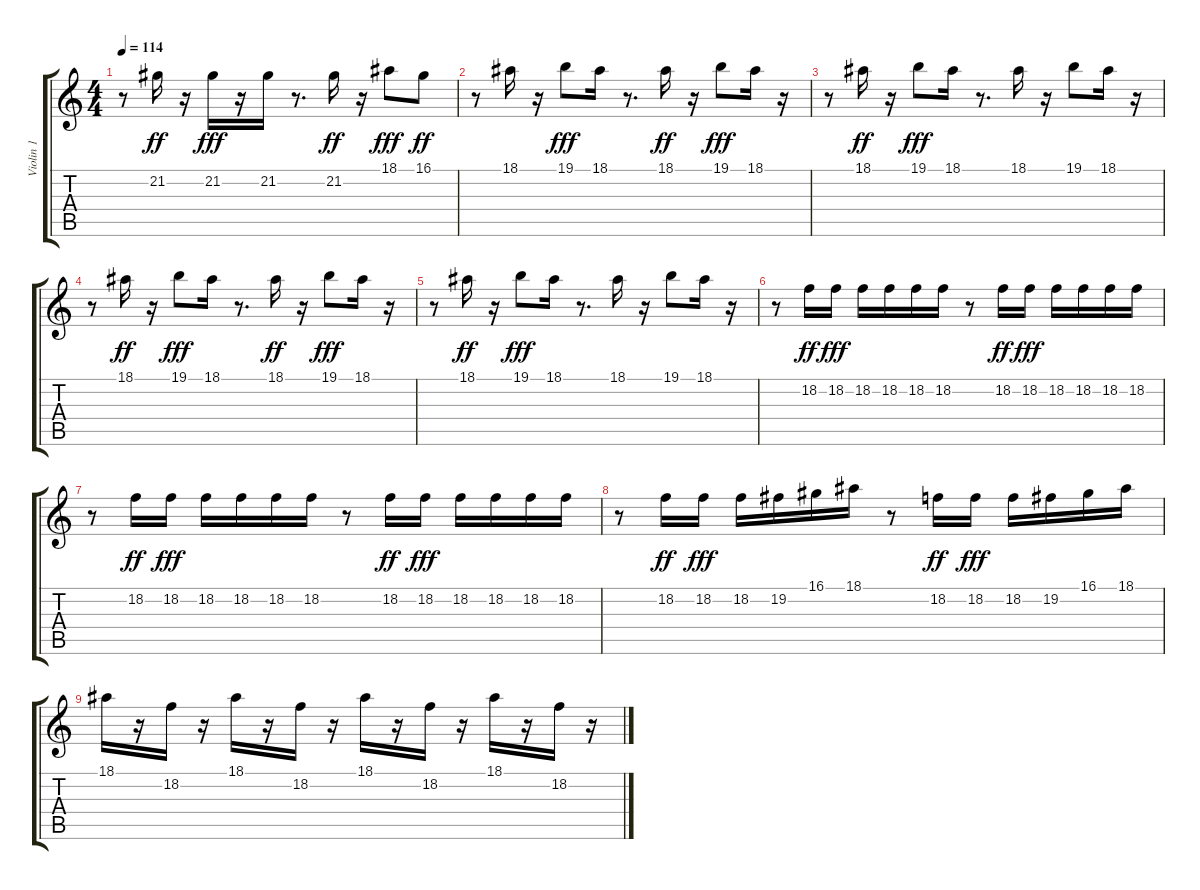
\track ("Violin 1" "Violin 1") {instrument stringensemble1}
\staff {score tabs}
\tuning (E4 B3 G3 D3 A2 E2) {hide}
\ts (4 4)
\tempo 114
\clef g2
\ks c
r.8{dy ff} 21.2.16 r.16 21.2.16{dy fff} r.16 21.2.16 r.8{d} 21.2.16{dy ff} r.16 18.1.8{dy fff} 16.1.8{dy ff} |
r.8 18.1.16 r.16 19.1.8{dy fff} 18.1.16 r.8{d} 18.1.16{dy ff} r.16 19.1.8{dy fff} 18.1.16 r.16 |
r.8 18.1.16{dy ff} r.16 19.1.8{dy fff} 18.1.16 r.8{d} 18.1.16 r.16 19.1.8 18.1.16 r.16 |
r.8 18.1.16{dy ff} r.16 19.1.8{dy fff} 18.1.16 r.8{d} 18.1.16{dy ff} r.16 19.1.8{dy fff} 18.1.16 r.16 |
r.8 18.1.16{dy ff} r.16 19.1.8{dy fff} 18.1.16 r.8{d} 18.1.16 r.16 19.1.8 18.1.16 r.16 |
r.8 18.2.16{dy ff} 18.2.16{dy fff} 18.2.16 18.2.16 18.2.16 18.2.16 r.8 18.2.16{dy ff} 18.2.16{dy fff} 18.2.16 18.2.16 18.2.16 18.2.16 |
r.8 18.2.16{dy ff} 18.2.16{dy fff} 18.2.16 18.2.16 18.2.16 18.2.16 r.8 18.2.16{dy ff} 18.2.16{dy fff} 18.2.16 18.2.16 18.2.16 18.2.16 |
r.8 18.2.16{dy ff} 18.2.16{dy fff} 18.2.16 19.2.16 16.1.16 18.1.16 r.8 18.2.16{dy ff} 18.2.16{dy fff} 18.2.16 19.2.16 16.1.16 18.1.16 |
18.1.16 r.16 18.2.16 r.16 18.1.16 r.16 18.2.16 r.16 18.1.16 r.16 18.2.16 r.16 18.1.16 r.16 18.2.16 r.16
